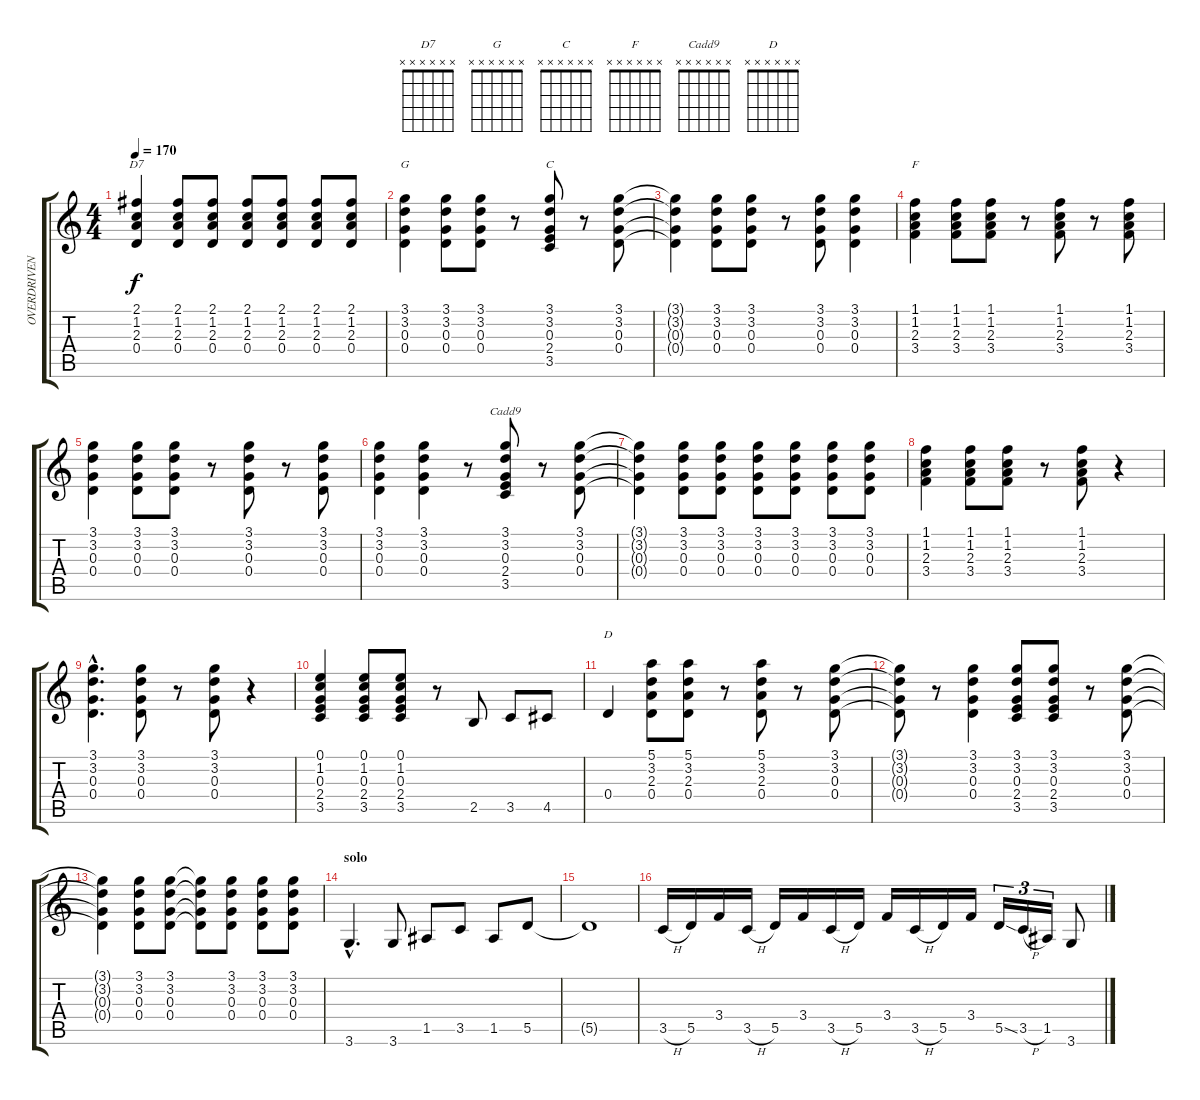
\track ("OVERDRIVEN" "OVERDRIVEN") {instrument overdrivenguitar}
\staff {score tabs}
\tuning (E4 B3 G3 D3 A2 E2) {hide}
\chord ("D7" x x x x x x) {firstfret 0}
\chord ("G" x x x x x x) {firstfret 0}
\chord ("C" x x x x x x) {firstfret 0}
\chord ("F" x x x x x x) {firstfret 0}
\chord ("Cadd9" x x x x x x) {firstfret 0}
\chord ("D" x x x x x x) {firstfret 0}
\ts (4 4)
\tempo 170
\clef g2
\ks c
(2.1 1.2 2.3 0.4).4{ch "D7" dy f} (2.1 1.2 2.3 0.4).8 (2.1 1.2 2.3 0.4).8 (2.1 1.2 2.3 0.4).8 (2.1 1.2 2.3 0.4).8 (2.1 1.2 2.3 0.4).8 (2.1 1.2 2.3 0.4).8 |
(3.1 3.2 0.3 0.4).4{ch "G"} (3.1 3.2 0.3 0.4).8 (3.1 3.2 0.3 0.4).8 r.8 (3.1 3.2 0.3 2.4 3.5).8{ch "C"} r.8 (3.1 3.2 0.3 0.4).8 |
(3.1{t} 3.2{t} 0.3{t} 0.4{t}).4 (3.1 3.2 0.3 0.4).8 (3.1 3.2 0.3 0.4).8 r.8 (3.1 3.2 0.3 0.4).8 (3.1 3.2 0.3 0.4).4 |
(1.1 1.2 2.3 3.4).4{ch "F"} (1.1 1.2 2.3 3.4).8 (1.1 1.2 2.3 3.4).8 r.8 (1.1 1.2 2.3 3.4).8 r.8 (1.1 1.2 2.3 3.4).8 |
(3.1 3.2 0.3 0.4).4 (3.1 3.2 0.3 0.4).8 (3.1 3.2 0.3 0.4).8 r.8 (3.1 3.2 0.3 0.4).8 r.8 (3.1 3.2 0.3 0.4).8 |
(3.1 3.2 0.3 0.4).4 (3.1 3.2 0.3 0.4).4 r.8 (3.1 3.2 0.3 2.4 3.5).8{ch "Cadd9"} r.8 (3.1 3.2 0.3 0.4).8 |
(3.1{t} 3.2{t} 0.3{t} 0.4{t}).4 (3.1 3.2 0.3 0.4).8 (3.1 3.2 0.3 0.4).8 (3.1 3.2 0.3 0.4).8 (3.1 3.2 0.3 0.4).8 (3.1 3.2 0.3 0.4).8 (3.1 3.2 0.3 0.4).8 |
(1.1 1.2 2.3 3.4).4 (1.1 1.2 2.3 3.4).8 (1.1 1.2 2.3 3.4).8 r.8 (1.1 1.2 2.3 3.4).8 r.4 |
(3.1{hac} 3.2{hac} 0.3{hac} 0.4{hac}).4{d} (3.1 3.2 0.3 0.4).8 r.8 (3.1 3.2 0.3 0.4).8 r.4 |
(0.1 1.2 0.3 2.4 3.5).4 (0.1 1.2 0.3 2.4 3.5).8 (0.1 1.2 0.3 2.4 3.5).8 r.8 2.5.8 3.5.8 4.5.8 |
0.4.4{ch "D"} (5.1 3.2 2.3 0.4).8 (5.1 3.2 2.3 0.4).8 r.8 (5.1 3.2 2.3 0.4).8 r.8 (3.1 3.2 0.3 0.4).8 |
(3.1{t} 3.2{t} 0.3{t} 0.4{t}).8 r.8 (3.1 3.2 0.3 0.4).4 (3.1 3.2 0.3 2.4 3.5).8 (3.1 3.2 0.3 2.4 3.5).8 r.8 (3.1 3.2 0.3 0.4).8 |
(3.1{t} 3.2{t} 0.3{t} 0.4{t}).4 (3.1 3.2 0.3 0.4).8 (3.1 3.2 0.3 0.4).8 (3.1{t} 3.2{t} 0.3{t} 0.4{t}).8 (3.1 3.2 0.3 0.4).8 (3.1 3.2 0.3 0.4).8 (3.1 3.2 0.3 0.4).8 |
\section ("" "solo")
3.6{hac}.4{d} 3.6.8 1.5.8 3.5.8 1.5.8 5.5.8 |
5.5{t}.1 |
3.5{h}.16 5.5.16 3.4.16 3.5{h}.16 5.5.16 3.4.16 3.5{h}.16 5.5.16 3.4.16 3.5{h}.16 5.5.16 3.4.16 5.5{ss}.16{tu (3 2)} 3.5{h}.16{tu (3 2)} 1.5.16{tu (3 2)} 3.6.8
